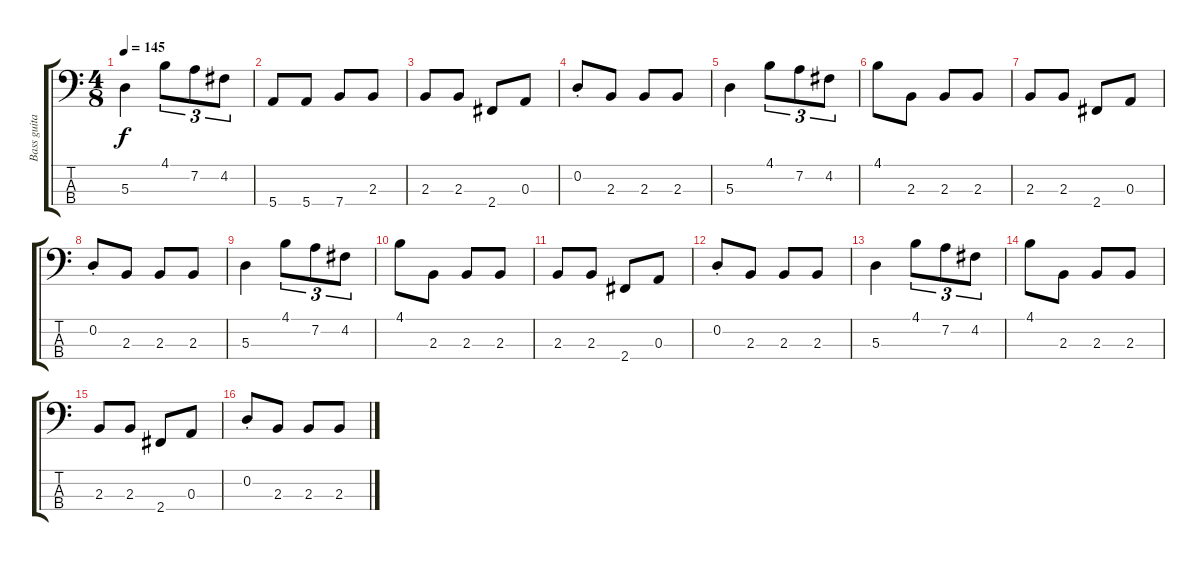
\track ("Bass guitar" "Bass guita") {instrument electricbassfinger}
\staff {score tabs}
\tuning (G2 D2 A1 E1) {hide}
\ts (4 8)
\tempo 145
\clef f4
\ks c
5.3.4{dy f} 4.1.8{tu (3 2)} 7.2.8{tu (3 2)} 4.2.8{tu (3 2)} |
5.4.8 5.4.8 7.4.8 2.3.8 |
2.3.8 2.3.8 2.4.8 0.3.8 |
0.2{st}.8 2.3.8 2.3.8 2.3.8 |
5.3.4 4.1.8{tu (3 2)} 7.2.8{tu (3 2)} 4.2.8{tu (3 2)} |
4.1.8 2.3.8 2.3.8 2.3.8 |
2.3.8 2.3.8 2.4.8 0.3.8 |
0.2{st}.8 2.3.8 2.3.8 2.3.8 |
5.3.4 4.1.8{tu (3 2)} 7.2.8{tu (3 2)} 4.2.8{tu (3 2)} |
4.1.8 2.3.8 2.3.8 2.3.8 |
2.3.8 2.3.8 2.4.8 0.3.8 |
0.2{st}.8 2.3.8 2.3.8 2.3.8 |
5.3.4 4.1.8{tu (3 2)} 7.2.8{tu (3 2)} 4.2.8{tu (3 2)} |
4.1.8 2.3.8 2.3.8 2.3.8 |
2.3.8 2.3.8 2.4.8 0.3.8 |
0.2{st}.8 2.3.8 2.3.8 2.3.8
